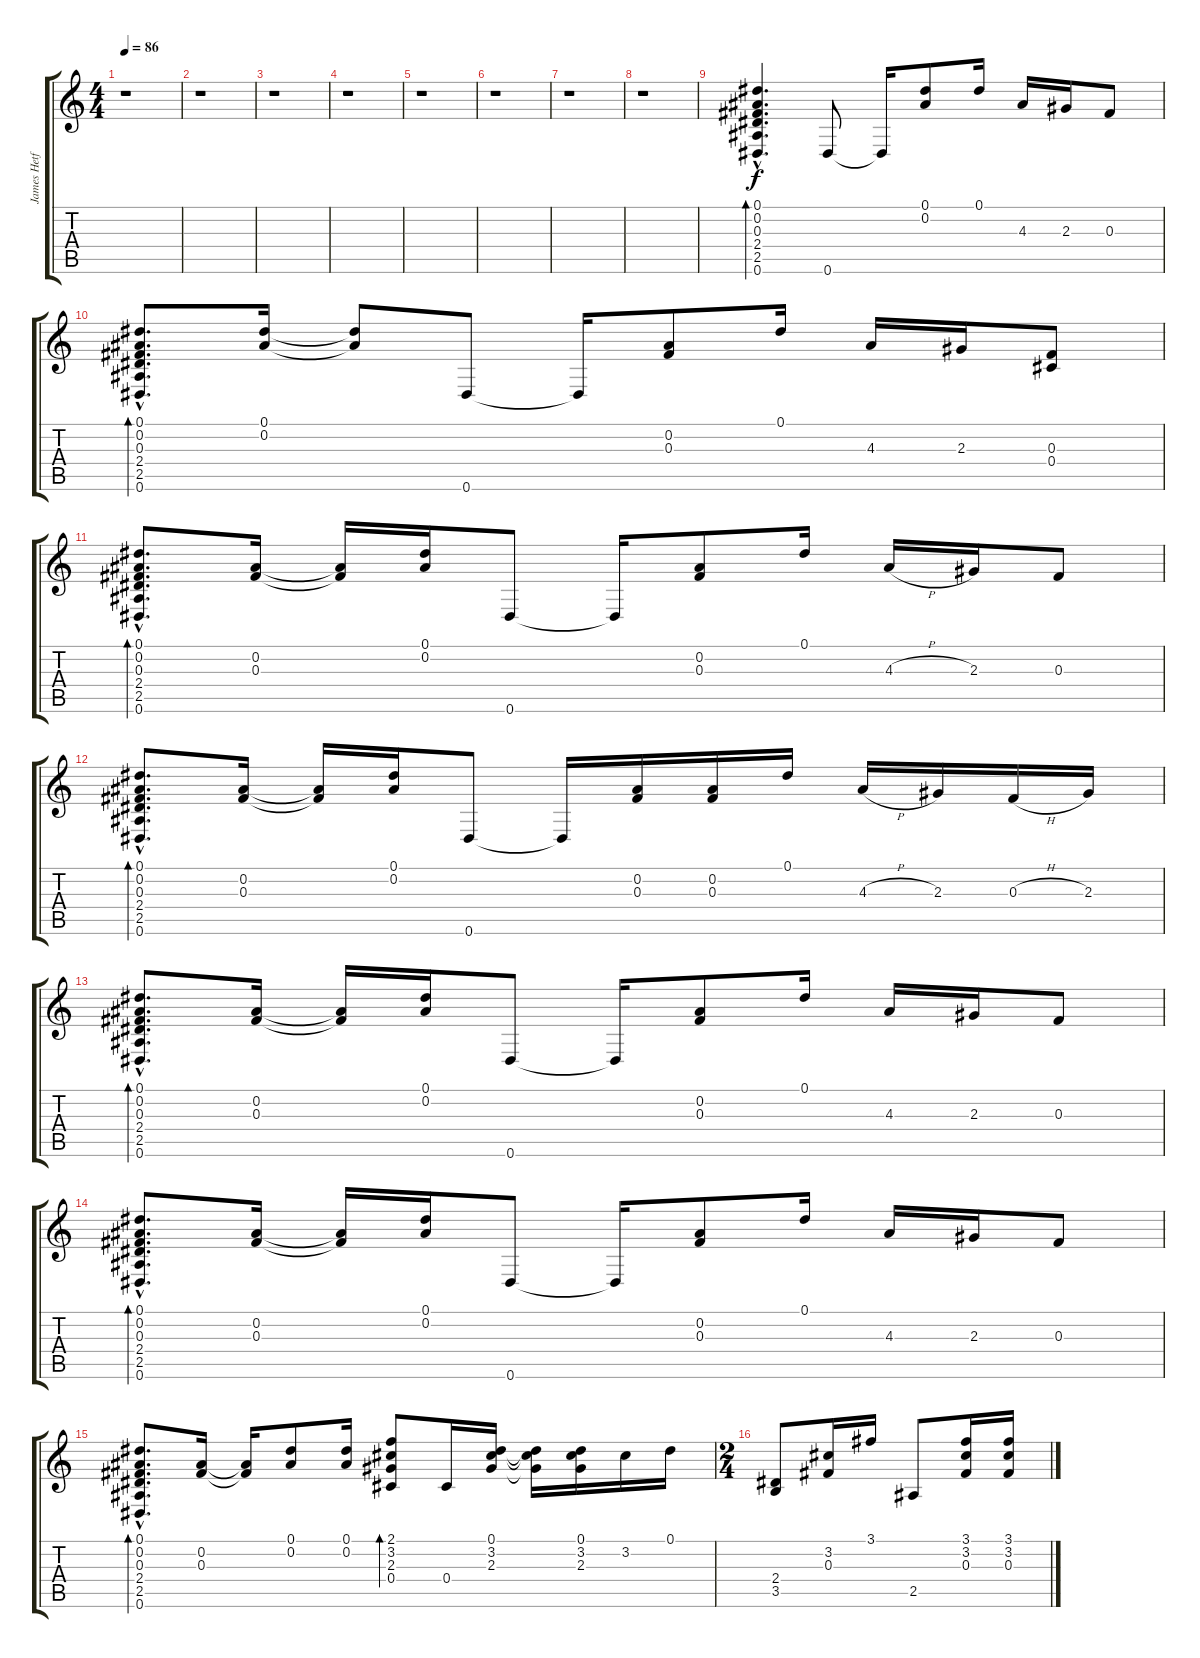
\track ("James Hetfield (clean)" "James Hetf") {instrument electricguitarclean}
\staff {score tabs}
\tuning (Eb4 Bb3 Gb3 Db3 Ab2 Eb2) {hide}
\ts (4 4)
\tempo 86
\clef g2
\ks c
r.1{dy f instrument electricguitarclean} |
r.1 |
r.1 |
r.1 |
r.1 |
r.1 |
r.1 |
r.1 |
(0.1{hac} 0.2{hac} 0.3{hac} 2.4{hac} 2.5{hac} 0.6{hac}).4{d bd 120} 0.6.8 0.6{t}.16 (0.1 0.2).8 0.1.16 4.3.16 2.3.16 0.3.8 |
(0.1{hac} 0.2{hac} 0.3{hac} 2.4{hac} 2.5{hac} 0.6{hac}).8{d bd 60} (0.1 0.2).16 (0.1{t} 0.2{t}).8 0.6.8 0.6{t}.16 (0.2 0.3).8 0.1.16 4.3.16 2.3.16 (0.3 0.4).8 |
(0.1{hac} 0.2{hac} 0.3{hac} 2.4{hac} 2.5{hac} 0.6{hac}).8{d bd 60} (0.2 0.3).16 (0.2{t} 0.3{t}).16 (0.1 0.2).16 0.6.8 0.6{t}.16 (0.2 0.3).8 0.1.16 4.3{h}.16 2.3.16 0.3.8 |
(0.1{hac} 0.2{hac} 0.3{hac} 2.4{hac} 2.5{hac} 0.6{hac}).8{d bd 60} (0.2 0.3).16 (0.2{t} 0.3{t}).16 (0.1 0.2).16 0.6.8 0.6{t}.16 (0.2 0.3).16 (0.2 0.3).16 0.1.16 4.3{h}.16 2.3.16 0.3{h}.16 2.3.16 |
(0.1{hac} 0.2{hac} 0.3{hac} 2.4{hac} 2.5{hac} 0.6{hac}).8{d bd 60} (0.2 0.3).16 (0.2{t} 0.3{t}).16 (0.1 0.2).16 0.6.8 0.6{t}.16 (0.2 0.3).8 0.1.16 4.3.16 2.3.16 0.3.8 |
(0.1{hac} 0.2{hac} 0.3{hac} 2.4{hac} 2.5{hac} 0.6{hac}).8{d bd 60} (0.2 0.3).16 (0.2{t} 0.3{t}).16 (0.1 0.2).16 0.6.8 0.6{t}.16 (0.2 0.3).8 0.1.16 4.3.16 2.3.16 0.3.8 |
(0.1{hac} 0.2{hac} 0.3{hac} 2.4{hac} 2.5{hac} 0.6{hac}).8{d bd 60} (0.2 0.3).16 (0.2{t} 0.3{t}).16 (0.1 0.2).8 (0.1 0.2).16 (2.1 3.2 2.3 0.4).8{bd 60} 0.4.16 (0.1 3.2 2.3).16 (0.1{t} 3.2{t} 2.3{t}).16 (0.1 3.2 2.3).16 3.2.16 0.1.16 |
\ts (2 4)
(2.4 3.5).8 (3.2 0.3).16 3.1.16 2.5.8 (3.1 3.2 0.3).16 (3.1 3.2 0.3).16
